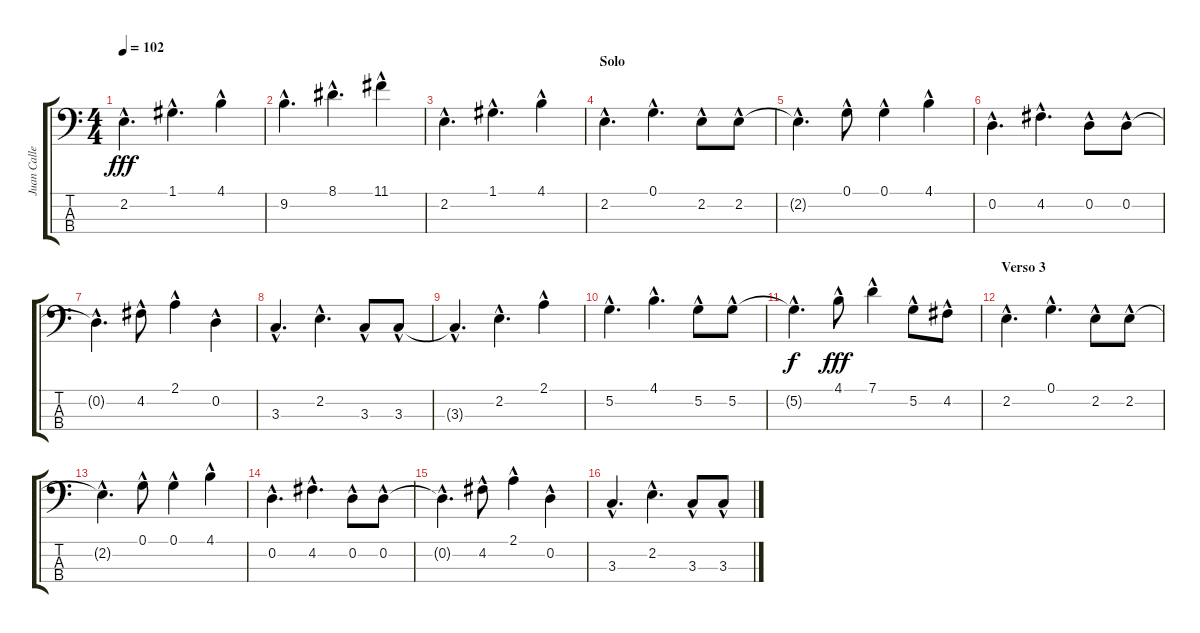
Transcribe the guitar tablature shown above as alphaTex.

\track ("Juan Calleros" "Juan Calle") {instrument electricbassfinger}
\staff {score tabs}
\tuning (G2 D2 A1 E1) {hide}
\ts (4 4)
\tempo 102
\clef f4
\ks c
2.2{hac}.4{d dy fff} 1.1{hac}.4{d} 4.1{hac}.4 |
9.2{hac}.4{d} 8.1{hac}.4{d} 11.1{hac}.4 |
2.2{hac}.4{d} 1.1{hac}.4{d} 4.1{hac}.4 |
\section ("" "Solo")
2.2{hac}.4{d} 0.1{hac}.4{d} 2.2{hac}.8 2.2{hac}.8 |
2.2{hac t}.4{d} 0.1{hac}.8 0.1{hac}.4 4.1{hac}.4 |
0.2{hac}.4{d} 4.2{hac}.4{d} 0.2{hac}.8 0.2{hac}.8 |
0.2{hac t}.4{d} 4.2{hac}.8 2.1{hac}.4 0.2{hac}.4 |
3.3{hac}.4{d} 2.2{hac}.4{d} 3.3{hac}.8 3.3{hac}.8 |
3.3{hac t}.4{d} 2.2{hac}.4{d} 2.1{hac}.4 |
5.2{hac}.4{d} 4.1{hac}.4{d} 5.2{hac}.8 5.2{hac}.8 |
5.2{hac t}.4{d dy f} 4.1{hac}.8{dy fff} 7.1{hac}.4 5.2{hac}.8 4.2{hac}.8 |
\section ("" "Verso 3")
2.2{hac}.4{d} 0.1{hac}.4{d} 2.2{hac}.8 2.2{hac}.8 |
2.2{hac t}.4{d} 0.1{hac}.8 0.1{hac}.4 4.1{hac}.4 |
0.2{hac}.4{d} 4.2{hac}.4{d} 0.2{hac}.8 0.2{hac}.8 |
0.2{hac t}.4{d} 4.2{hac}.8 2.1{hac}.4 0.2{hac}.4 |
3.3{hac}.4{d} 2.2{hac}.4{d} 3.3{hac}.8 3.3{hac}.8
